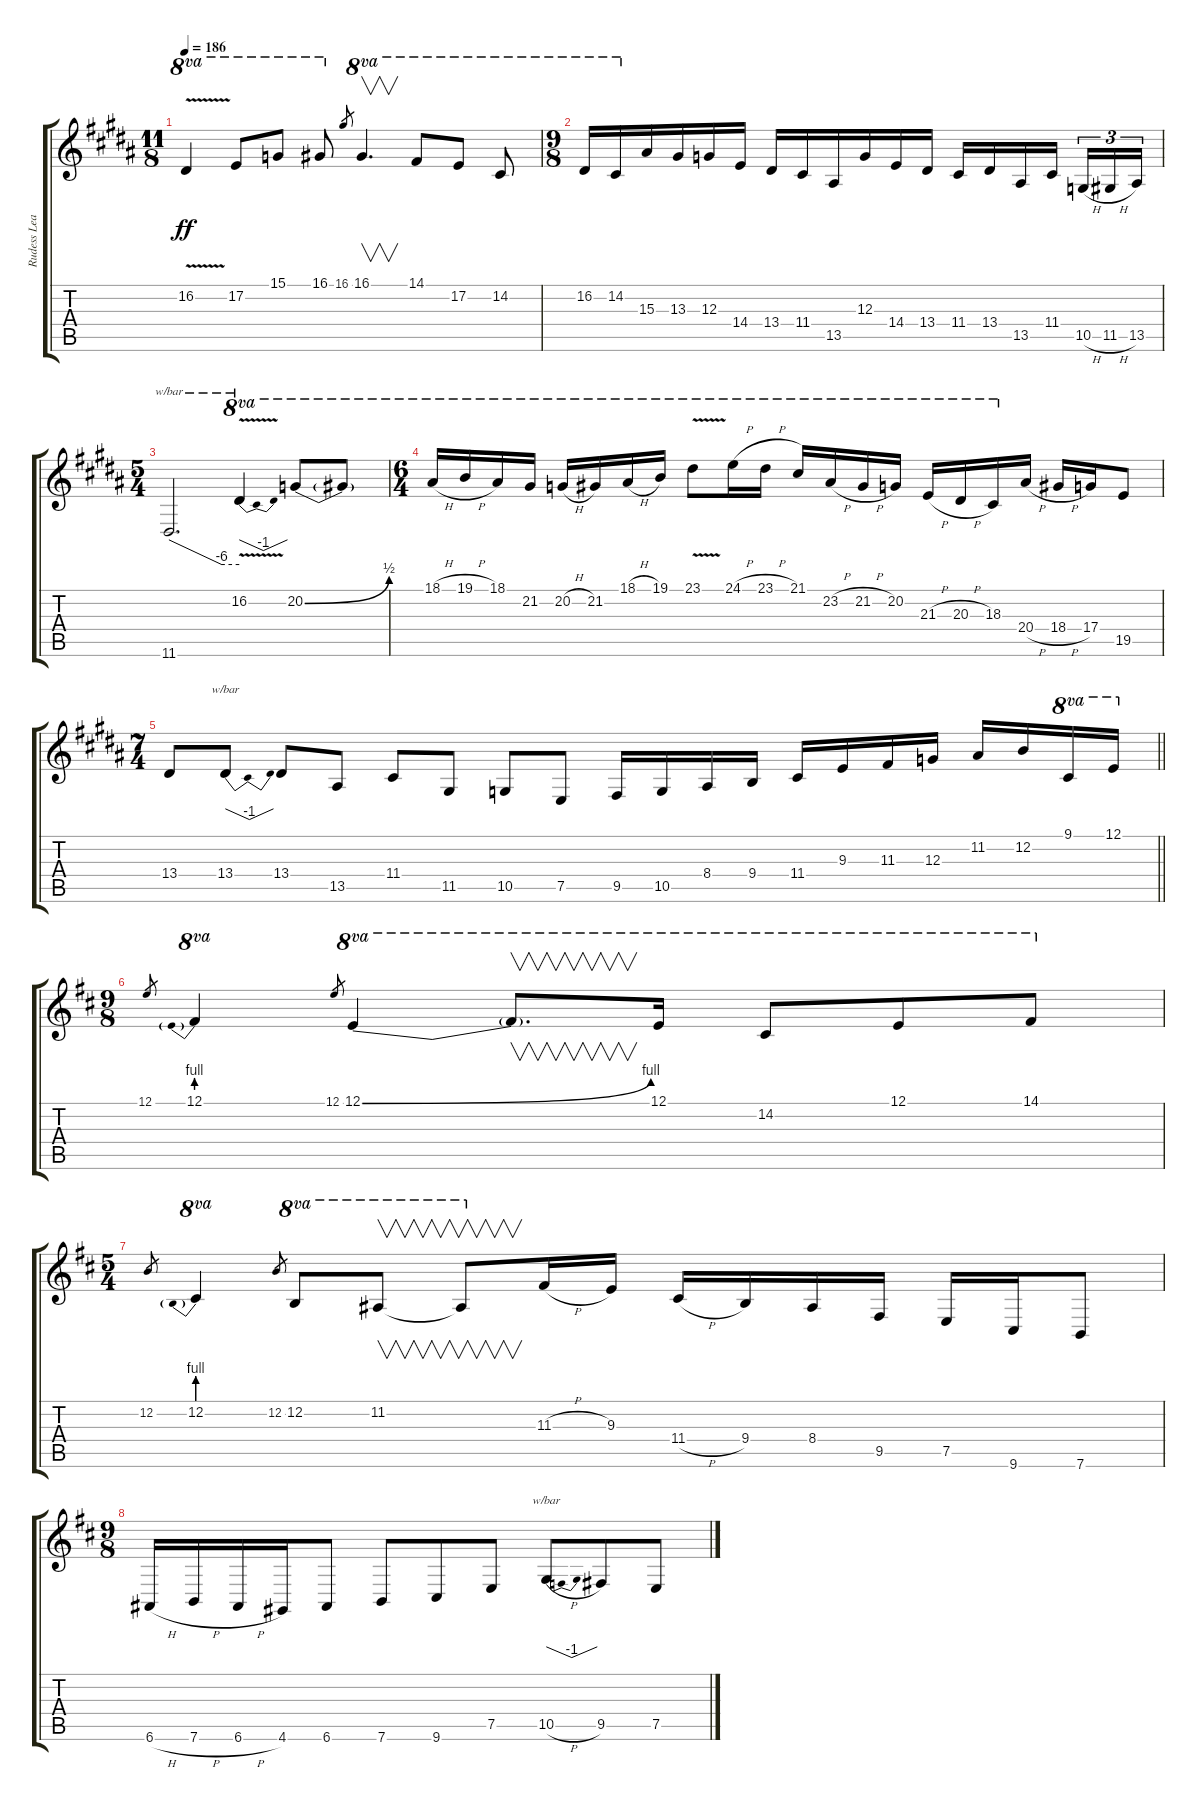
\track ("Rudess Lead" "Rudess Lea") {instrument lead2sawtooth}
\staff {score tabs}
\tuning (E4 B3 G3 D3 A2 E2) {hide}
\ts (11 8)
\tempo 186
\clef g2
\ks b
16.2{v}.4{ot 8va dy ff} 17.2.8{ot 8va} 15.1.8{ot 8va} 16.1.8{ot 8va} 16.1.8{gr} 16.1.4{v d ot 8va} 14.1.8{ot 8va} 17.2.8{ot 8va} 14.2.8{ot 8va} |
\ts (9 8)
16.2.16{ot 8va} 14.2.16{ot 8va} 15.3.16 13.3.16 12.3.16 14.4.16 13.4.16 11.4.16 13.5.16 12.3.16 14.4.16 13.4.16 11.4.16 13.4.16 13.5.16 11.4.16{beam splitsecondary} 10.5{h}.16{tu (3 2)} 11.5{h}.16{tu (3 2)} 13.5.16{tu (3 2)} |
\ts (5 4)
11.6.2{d tbe (custom default 0 0 45 -24 60 -24)} 16.2{v}.4{tbe (dip default 0 0 30 -4 60 0) ot 8va} 20.2{be (bend 0 0 60 2)}.8{ot 8va} 20.2{t}.8{ot 8va} |
\ts (6 4)
18.1{h}.16{ot 8va} 19.1{h}.16{ot 8va} 18.1.16{ot 8va} 21.2.16{ot 8va} 20.2{h}.16{ot 8va} 21.2.16{ot 8va} 18.1{h}.16{ot 8va} 19.1.16{ot 8va} 23.1{v}.8{ot 8va} 24.1{h}.16{ot 8va} 23.1{h}.16{ot 8va} 21.1.16{ot 8va} 23.2{h}.16{ot 8va} 21.2{h}.16{ot 8va} 20.2.16{ot 8va} 21.3{h}.16{ot 8va} 20.3{h}.16{ot 8va} 18.3.16{ot 8va} 20.4{h}.16 18.4{h}.16 17.4.16 19.5.8 |
\ts (7 4)
\barLineRight lightlight
13.4.8 13.4.8{tbe (dip default 0 0 30 -4 60 0)} 13.4.8 13.5.8 11.4.8 11.5.8 10.5.8 7.5.8 9.5.16 10.5.16 8.4.16 9.4.16 11.4.16 9.3.16 11.3.16 12.3.16 11.2.16 12.2.16 9.1.16{ot 8va} 12.1.16{ot 8va} |
\ts (9 8)
\ks d
12.1.8{gr} 12.1{be (prebend 0 4 60 4)}.4{ot 8va} 12.1.8{gr} 12.1{be (bend 0 0 60 4)}.4{ot 8va} 12.1{t}.8{v d ot 8va} 12.1.16{ot 8va} 14.2.8{ot 8va} 12.1.8{ot 8va} 14.1.8{ot 8va} |
\ts (5 4)
12.2.8{gr} 12.2{be (prebend 0 4 60 4)}.4{ot 8va} 12.2.8{gr} 12.2.8{ot 8va} 11.2.8{v ot 8va} 11.2{t}.8{v ot 8va} 11.3{h}.16 9.3.16 11.4{h}.16 9.4.16 8.4.16 9.5.16 7.5.16 9.6.16 7.6.8 |
\ts (9 8)
6.6{h}.16 7.6{h}.16 6.6{h}.16 4.6.16 6.6.8 7.6.8 9.6.8 7.5.8 10.5{h}.8{tbe (dip default 0 0 30 -4 60 0)} 9.5.8 7.5.8
